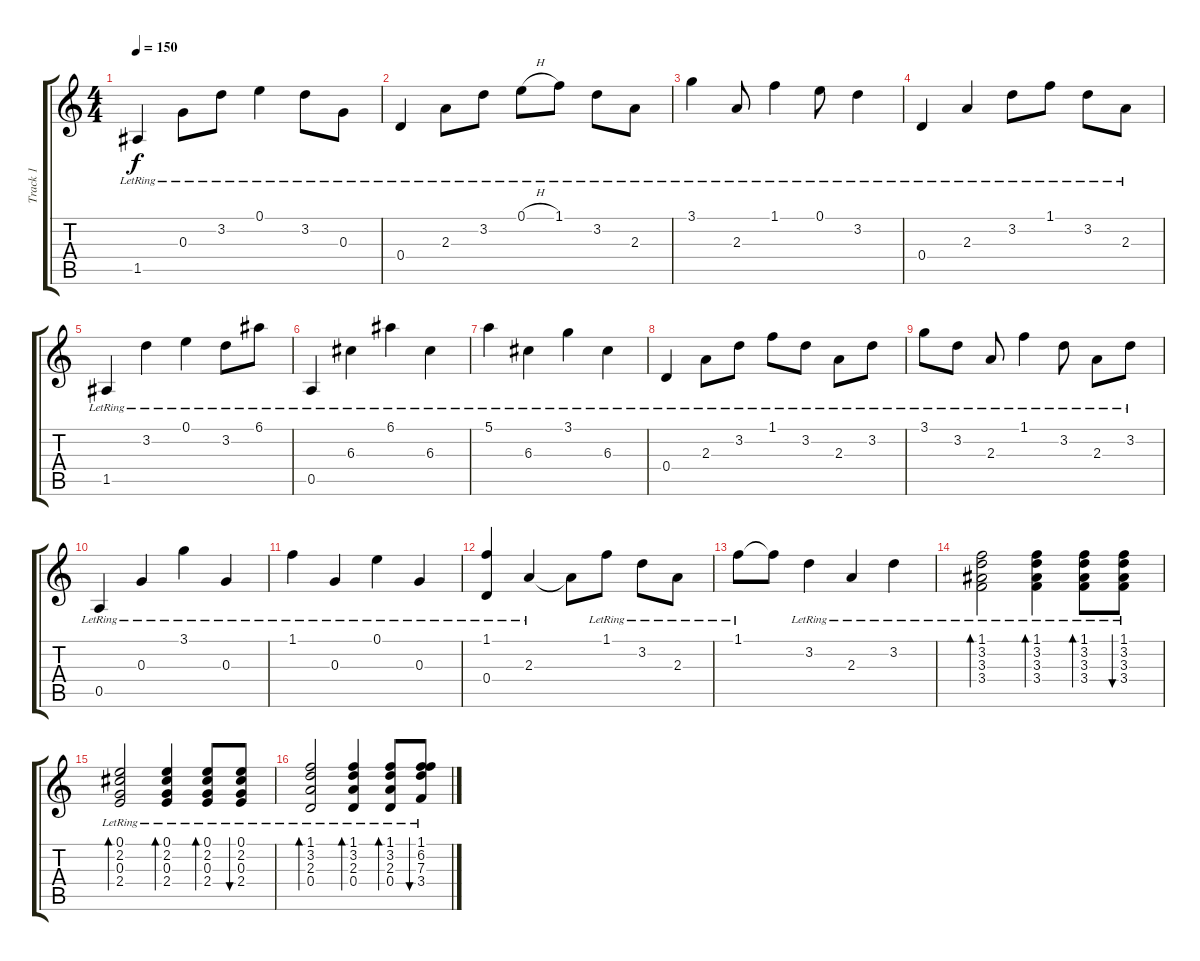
\track ("Track 1" "Track 1") {instrument acousticguitarsteel}
\staff {score tabs}
\tuning (E4 B3 G3 D3 A2 E2) {hide}
\ts (4 4)
\tempo 150
\clef g2
\ks c
1.5{lr}.4{dy f} 0.3{lr}.8 3.2{lr}.8 0.1{lr}.4 3.2{lr}.8 0.3{lr}.8 |
0.4{lr}.4 2.3{lr}.8 3.2{lr}.8 0.1{h lr}.8 1.1{lr}.8 3.2{lr}.8 2.3{lr}.8 |
3.1{lr}.4 2.3{lr}.8 1.1{lr}.4 0.1{lr}.8 3.2{lr}.4 |
0.4{lr}.4 2.3{lr}.4 3.2{lr}.8 1.1{lr}.8 3.2{lr}.8 2.3{lr}.8 |
1.5{lr}.4 3.2{lr}.4 0.1{lr}.4 3.2{lr}.8 6.1{lr}.8 |
0.5{lr}.4 6.3{lr}.4 6.1{lr}.4 6.3{lr}.4 |
5.1{lr}.4 6.3{lr}.4 3.1{lr}.4 6.3{lr}.4 |
0.4{lr}.4 2.3{lr}.8 3.2{lr}.8 1.1{lr}.8 3.2{lr}.8 2.3{lr}.8 3.2{lr}.8 |
3.1{lr}.8 3.2{lr}.8 2.3{lr}.8 1.1{lr}.4 3.2{lr}.8 2.3{lr}.8 3.2{lr}.8 |
0.5{lr}.4 0.3{lr}.4 3.1{lr}.4 0.3{lr}.4 |
1.1{lr}.4 0.3{lr}.4 0.1{lr}.4 0.3{lr}.4 |
(1.1{lr} 0.4{lr}).4 2.3{lr}.4 2.3{t}.8 1.1{lr}.8 3.2{lr}.8 2.3{lr}.8 |
1.1{lr}.8 1.1{t}.8 3.2{lr}.4 2.3{lr}.4 3.2{lr}.4 |
(1.1{lr} 3.2{lr} 3.3{lr} 3.4{lr}).2{bd 60} (1.1{lr} 3.2{lr} 3.3{lr} 3.4{lr}).4{bd 60} (1.1{lr} 3.2{lr} 3.3{lr} 3.4{lr}).8{bd 60} (1.1{lr} 3.2{lr} 3.3{lr} 3.4{lr}).8{bu 60} |
(0.1{lr} 2.2{lr} 0.3{lr} 2.4{lr}).2{bd 60} (0.1{lr} 2.2{lr} 0.3{lr} 2.4{lr}).4{bd 60} (0.1{lr} 2.2{lr} 0.3{lr} 2.4{lr}).8{bd 60} (0.1{lr} 2.2{lr} 0.3{lr} 2.4{lr}).8{bu 60} |
(1.1{lr} 3.2{lr} 2.3{lr} 0.4{lr}).2{bd 60} (1.1{lr} 3.2{lr} 2.3{lr} 0.4{lr}).4{bd 60} (1.1{lr} 3.2{lr} 2.3{lr} 0.4{lr}).8{bd 60} (1.1{lr} 6.2{lr} 7.3{lr} 3.4{lr}).8{bu 60}
